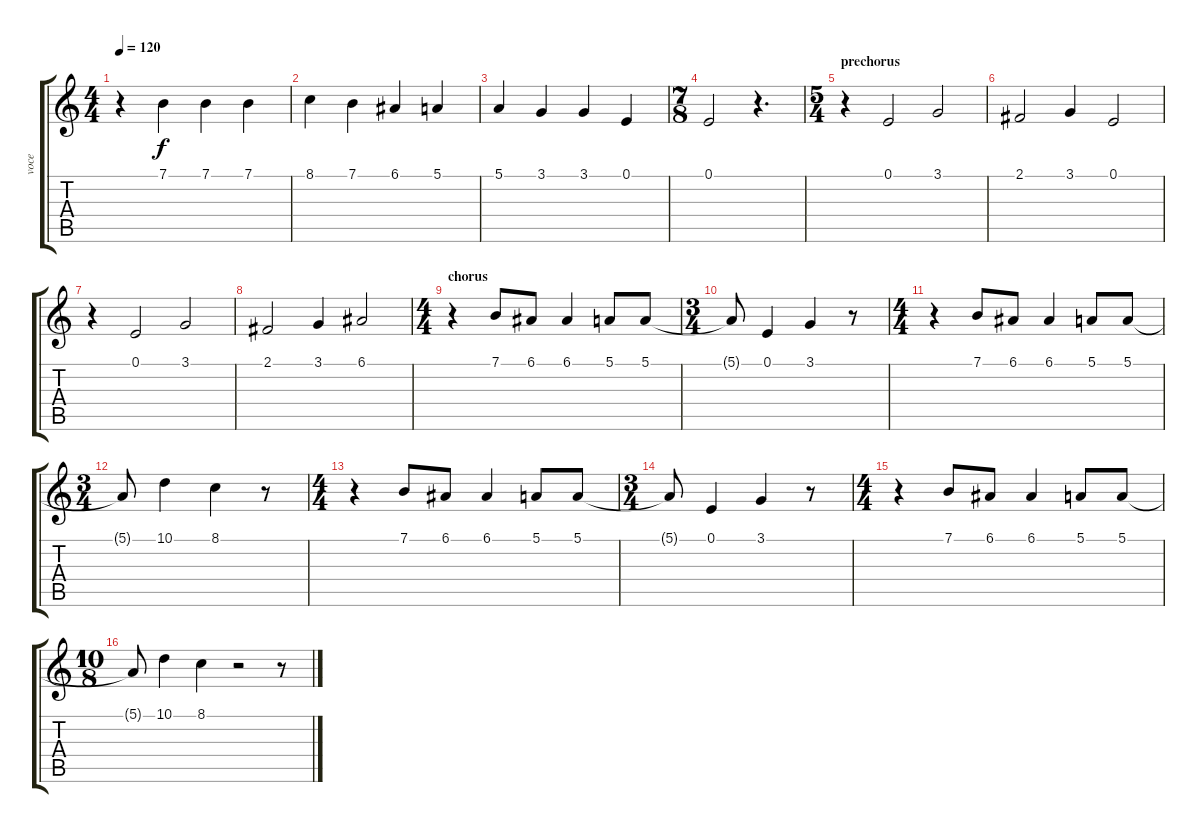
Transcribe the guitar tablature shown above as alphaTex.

\track ("voce" "voce") {instrument baritonesax}
\staff {score tabs}
\tuning (E4 B3 G3 D3 A2 E2) {hide}
\ts (4 4)
\tempo 120
\clef g2
\ks c
r.4{dy f} 7.1.4 7.1.4 7.1.4 |
8.1.4 7.1.4 6.1.4 5.1.4 |
5.1.4 3.1.4 3.1.4 0.1.4 |
\ts (7 8)
0.1.2 r.4{d} |
\ts (5 4)
\section ("" "prechorus")
r.4 0.1.2 3.1.2 |
2.1.2 3.1.4 0.1.2 |
r.4 0.1.2 3.1.2 |
2.1.2 3.1.4 6.1.2 |
\ts (4 4)
\section ("" "chorus")
r.4 7.1.8 6.1.8 6.1.4 5.1.8 5.1.8 |
\ts (3 4)
5.1{t}.8 0.1.4 3.1.4 r.8 |
\ts (4 4)
r.4 7.1.8 6.1.8 6.1.4 5.1.8 5.1.8 |
\ts (3 4)
5.1{t}.8 10.1.4 8.1.4 r.8 |
\ts (4 4)
r.4 7.1.8 6.1.8 6.1.4 5.1.8 5.1.8 |
\ts (3 4)
5.1{t}.8 0.1.4 3.1.4 r.8 |
\ts (4 4)
r.4 7.1.8 6.1.8 6.1.4 5.1.8 5.1.8 |
\ts (10 8)
5.1{t}.8 10.1.4 8.1.4 r.2 r.8
